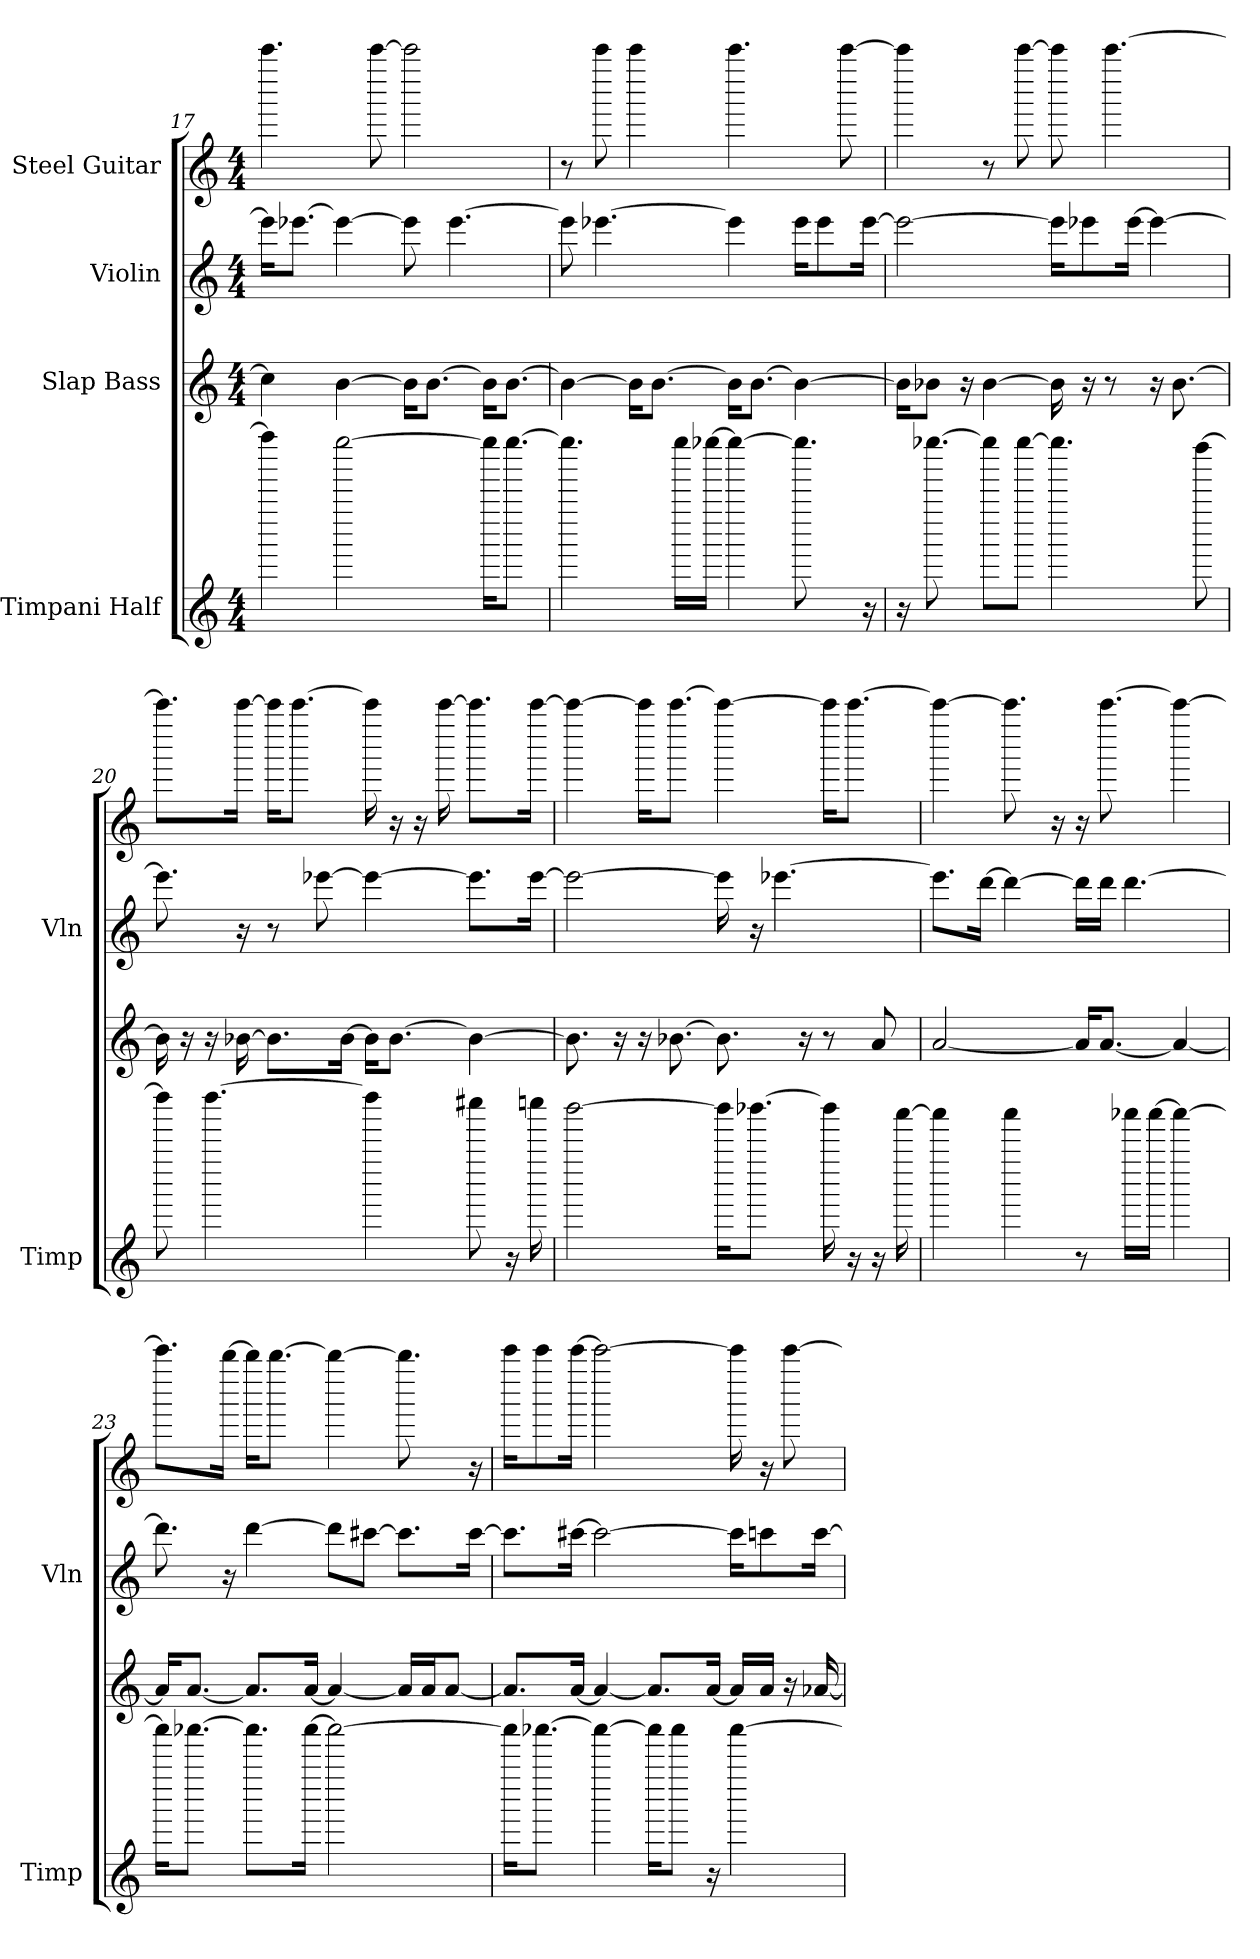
**kern	**kern	**kern	**kern
*part4	*part3	*part2	*part1
*staff4	*staff3	*staff2	*staff1
*I"Timpani Half	*I"Slap Bass	*I"Violin	*I"Steel Guitar
*I'Timp	*	*I'Vln	*
*clefG2	*clefG2	*clefG2	*clefG2
*M4/4	*M4/4	*M4/4	*M4/4
=17	=17	=17	=17
4ffffff]	4cc]	16eee-KL]	4.ccccc
.	.	[8.eee-J	.
[2eeeeee	[4b	4eee-_	.
.	.	.	[8ccccc
.	16bKL]	8eee-]	2ccccc]
.	[8.bJ	.	.
.	.	[4.eee-	.
16eeeeeeKL]	16bKL]	.	.
[8.eeeeeeJ	[8.bJ	.	.
=18	=18	=18	=18
4.eeeeee]	4b_	8eee-]	8r
.	.	[4.eee-	8ccccc
.	16bKL]	.	4ccccc
.	[8.bJ	.	.
16eeeeeeLL	.	.	.
[16eeeeee-JJ	.	.	.
4eeeeee-_	16bKL]	4eee-]	4.ccccc
.	[8.bJ	.	.
8.eeeeee-]	4b_	16eee-KL	.
.	.	8eee-	.
.	.	.	[8ccccc
16r	.	[16eee-Jk	.
=19	=19	=19	=19
16r	16bKL]	2eee-_	4ccccc]
[8.eeeeee-	8b-J	.	.
.	16r	.	.
8eeeeee-L]	[4b-	.	8r
[8eeeeee-J	.	.	[8ccccc
4.eeeeee-]	16b-]	16eee-KL]	8ccccc]
.	16r	8eee-	.
.	8r	.	[4.ccccc
.	.	[16eee-Jk	.
.	16r	4eee-_	.
.	[8.b-	.	.
[8dddddd	.	.	.
=20	=20	=20	=20
8dddddd]	16b-]	8.eee-]	8.cccccL]
.	16r	.	.
[4.dddddd	16r	.	.
.	[16b-	16r	[16cccccJk
.	8.b-L]	8r	16cccccKL]
.	.	.	[8.cccccJ
.	.	[8eee-	.
.	[16b-Jk	.	.
4dddddd]	16b-KL]	4eee-_	16ccccc]
.	[8.b-J	.	16r
.	.	.	16r
.	.	.	[16ccccc
8cccccc#	4b-_	8.eee-L]	8.cccccL]
16r	.	.	.
16cccccc	.	[16eee-Jk	[16cccccJk
=21	=21	=21	=21
[2bbbbb	8.b-]	2eee-_	4ccccc_
.	16r	.	.
.	16r	.	16cccccKL]
.	[8.b-	.	[8.cccccJ
16bbbbbKL]	8.b-]	16eee-]	4ccccc_
[8.bbbbb-J	.	16r	.
.	.	[4.eee-	.
.	16r	.	.
16bbbbb-]	8r	.	16cccccKL]
16r	.	.	[8.cccccJ
16r	8a	.	.
[16aaaaa	.	.	.
=22	=22	=22	=22
4aaaaa]	[2a	8.eee-L]	4ccccc_
.	.	[16dddJk	.
4aaaaa	.	4ddd_	8.ccccc]
.	.	.	16r
8r	16aKL]	16dddLL]	16r
.	[8.aJ	16dddJJ	[8.ccccc
16aaaaa-LL	.	[4.ddd	.
[16aaaaa-JJ	.	.	.
4aaaaa-_	4a_	.	4ccccc_
=23	=23	=23	=23
16aaaaa-KL]	16aKL]	8.ddd]	8.cccccL]
[8.aaaaa-J	[8.aJ	.	.
.	.	16r	[16bbbbJk
8.aaaaa-L]	8.aL]	[4ddd	16bbbbKL]
.	.	.	[8.bbbbJ
[16aaaaa-Jk	[16aJk	.	.
2aaaaa-_	4a_	8dddL]	4bbbb_
.	.	[8ccc#J	.
.	16aLL]	8.ccc#L]	8.bbbb]
.	16aJ	.	.
.	[8aJ	.	.
.	.	[16ccc#Jk	16r
=24	=24	=24	=24
16aaaaa-KL]	8.aL]	8.ccc#L]	16cccccKL
[8.aaaaa-J	.	.	8ccccc
.	[16aJk	[16ccc#Jk	[16cccccJk
4aaaaa-_	4a_	2ccc#_	2ccccc_
16aaaaa-KL]	8.aL]	.	.
8aaaaa-J	.	.	.
16r	[16aJk	.	.
[4aaaaa-	16aLL]	16ccc#KL]	16ccccc]
.	16aJJ	8ccc	16r
.	16r	.	[8ccccc
.	[16a-	[16cccJk	.
=	=	=	=
*-	*-	*-	*-
